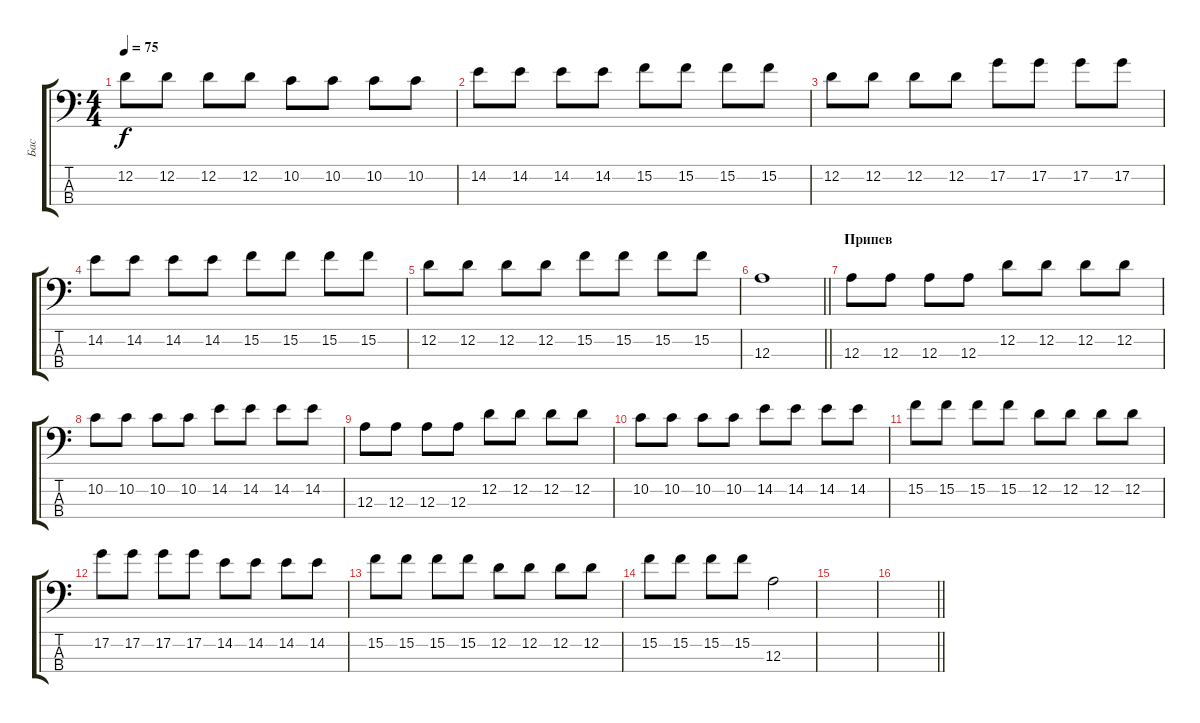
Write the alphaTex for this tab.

\track ("Бас" "Бас") {instrument electricbassfinger}
\staff {score tabs}
\tuning (G2 D2 A1 E1) {hide}
\ts (4 4)
\tempo 75
\clef f4
\ks c
12.2.8{dy f} 12.2.8 12.2.8 12.2.8 10.2.8 10.2.8 10.2.8 10.2.8 |
14.2.8 14.2.8 14.2.8 14.2.8 15.2.8 15.2.8 15.2.8 15.2.8 |
12.2.8 12.2.8 12.2.8 12.2.8 17.2.8 17.2.8 17.2.8 17.2.8 |
14.2.8 14.2.8 14.2.8 14.2.8 15.2.8 15.2.8 15.2.8 15.2.8 |
12.2.8 12.2.8 12.2.8 12.2.8 15.2.8 15.2.8 15.2.8 15.2.8 |
\barLineRight lightlight
12.3.1 |
\section ("" "Припев")
12.3.8 12.3.8 12.3.8 12.3.8 12.2.8 12.2.8 12.2.8 12.2.8 |
10.2.8 10.2.8 10.2.8 10.2.8 14.2.8 14.2.8 14.2.8 14.2.8 |
12.3.8 12.3.8 12.3.8 12.3.8 12.2.8 12.2.8 12.2.8 12.2.8 |
10.2.8 10.2.8 10.2.8 10.2.8 14.2.8 14.2.8 14.2.8 14.2.8 |
15.2.8 15.2.8 15.2.8 15.2.8 12.2.8 12.2.8 12.2.8 12.2.8 |
17.2.8 17.2.8 17.2.8 17.2.8 14.2.8 14.2.8 14.2.8 14.2.8 |
15.2.8 15.2.8 15.2.8 15.2.8 12.2.8 12.2.8 12.2.8 12.2.8 |
15.2.8 15.2.8 15.2.8 15.2.8 12.3.2 |
|
\barLineRight lightlight
